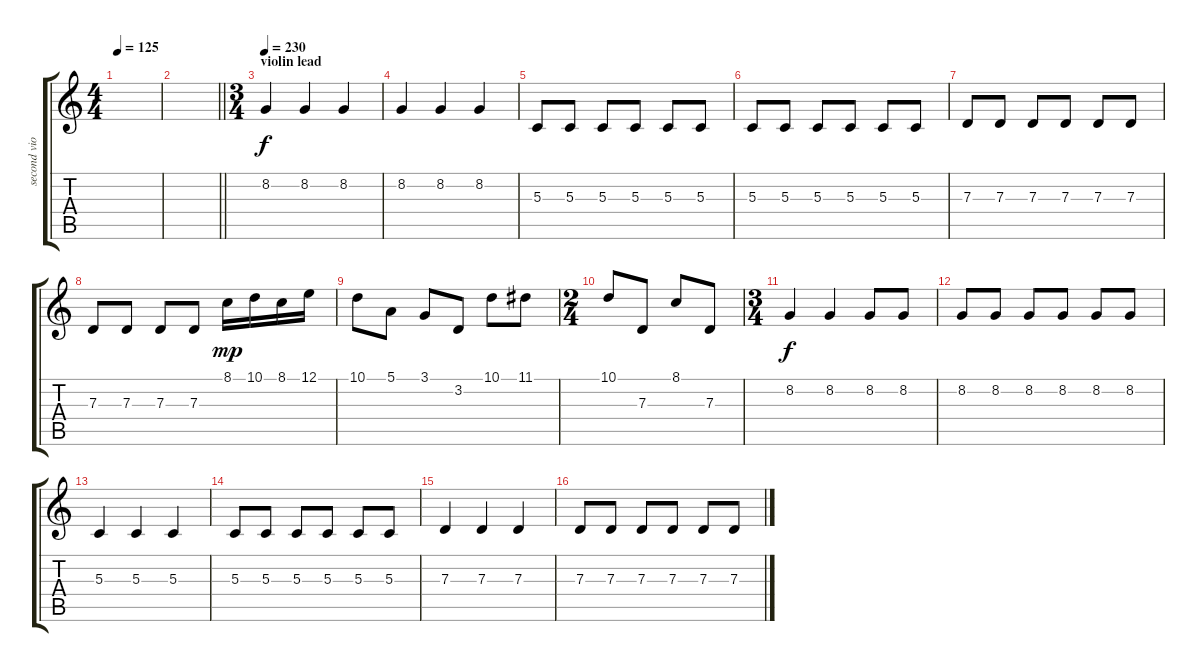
\track ("second violon" "second vio") {instrument violin}
\staff {score tabs}
\tuning (E4 B3 G3 D3 A2 D2) {hide}
\ts (4 4)
\tempo 125
\clef g2
\ks c
|
\barLineRight lightlight
|
\ts (3 4)
\section ("" "violin lead")
\tempo 230
8.2.4 8.2.4 8.2.4 |
8.2.4 8.2.4 8.2.4 |
5.3.8 5.3.8 5.3.8 5.3.8 5.3.8 5.3.8 |
5.3.8 5.3.8 5.3.8 5.3.8 5.3.8 5.3.8 |
7.3.8 7.3.8 7.3.8 7.3.8 7.3.8 7.3.8 |
7.3.8 7.3.8 7.3.8 7.3.8 8.1.16{dy mp} 10.1.16 8.1.16 12.1.16 |
10.1.8 5.1.8 3.1.8 3.2.8 10.1.8 11.1.8 |
\ts (2 4)
10.1.8 7.3.8 8.1.8 7.3.8 |
\ts (3 4)
8.2.4{dy f} 8.2.4 8.2.8 8.2.8 |
8.2.8 8.2.8 8.2.8 8.2.8 8.2.8 8.2.8 |
5.3.4 5.3.4 5.3.4 |
5.3.8 5.3.8 5.3.8 5.3.8 5.3.8 5.3.8 |
7.3.4 7.3.4 7.3.4 |
7.3.8 7.3.8 7.3.8 7.3.8 7.3.8 7.3.8
